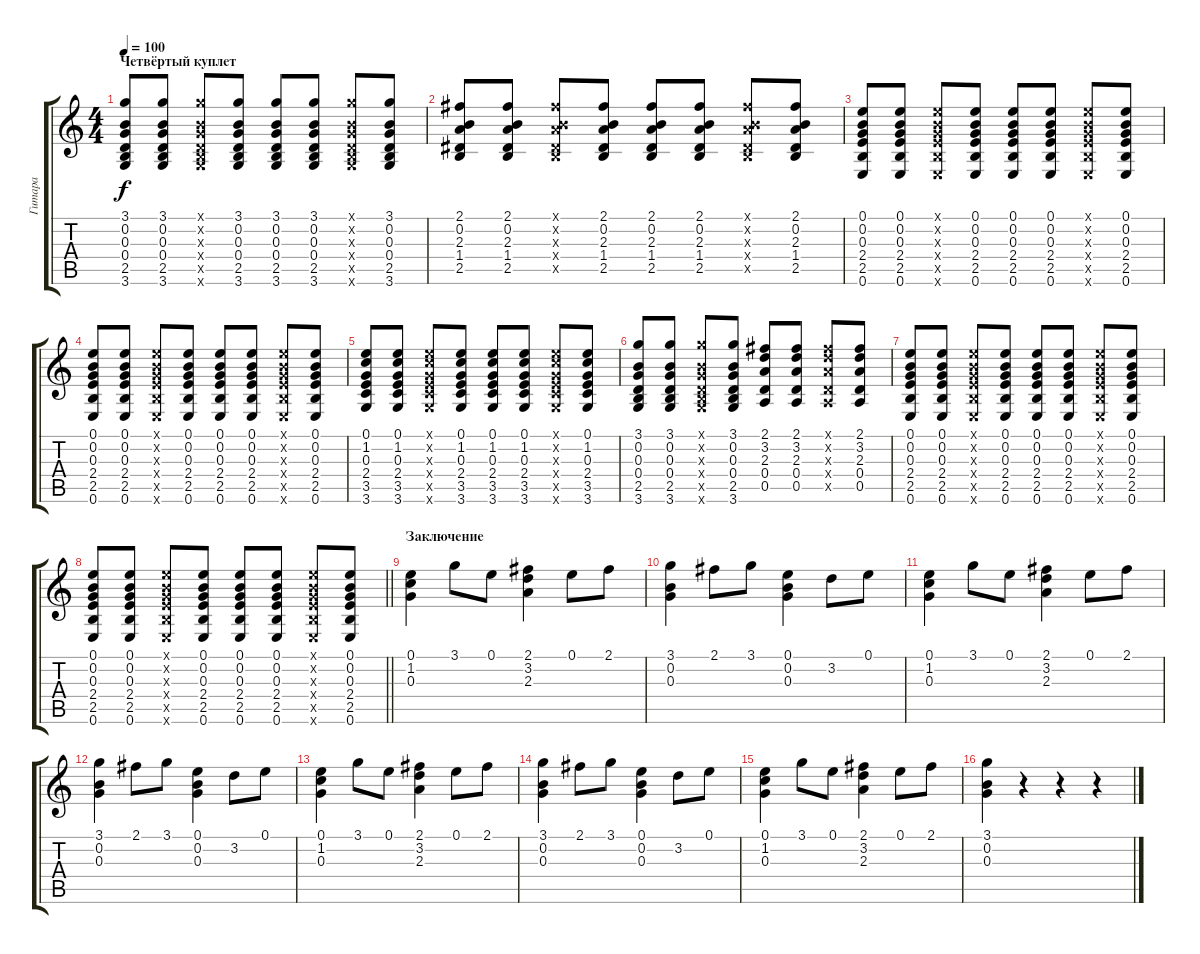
\track ("Гитара" "Гитара") {instrument acousticguitarsteel}
\staff {score tabs}
\tuning (E4 B3 G3 D3 A2 E2) {hide}
\ts (4 4)
\section ("" "Четвёртый куплет")
\tempo 100
\clef g2
\ks c
(3.1 0.2 0.3 0.4 2.5 3.6).8{dy f} (3.1 0.2 0.3 0.4 2.5 3.6).8 (3.1{x} 0.2{x} 0.3{x} 0.4{x} 2.5{x} 3.6{x}).8 (3.1 0.2 0.3 0.4 2.5 3.6).8 (3.1 0.2 0.3 0.4 2.5 3.6).8 (3.1 0.2 0.3 0.4 2.5 3.6).8 (3.1{x} 0.2{x} 0.3{x} 0.4{x} 2.5{x} 3.6{x}).8 (3.1 0.2 0.3 0.4 2.5 3.6).8 |
(2.1 0.2 2.3 1.4 2.5).8 (2.1 0.2 2.3 1.4 2.5).8 (2.1{x} 0.2{x} 2.3{x} 1.4{x} 2.5{x}).8 (2.1 0.2 2.3 1.4 2.5).8 (2.1 0.2 2.3 1.4 2.5).8 (2.1 0.2 2.3 1.4 2.5).8 (2.1{x} 0.2{x} 2.3{x} 1.4{x} 2.5{x}).8 (2.1 0.2 2.3 1.4 2.5).8 |
(0.1 0.2 0.3 2.4 2.5 0.6).8 (0.1 0.2 0.3 2.4 2.5 0.6).8 (0.1{x} 0.2{x} 0.3{x} 2.4{x} 2.5{x} 0.6{x}).8 (0.1 0.2 0.3 2.4 2.5 0.6).8 (0.1 0.2 0.3 2.4 2.5 0.6).8 (0.1 0.2 0.3 2.4 2.5 0.6).8 (0.1{x} 0.2{x} 0.3{x} 2.4{x} 2.5{x} 0.6{x}).8 (0.1 0.2 0.3 2.4 2.5 0.6).8 |
(0.1 0.2 0.3 2.4 2.5 0.6).8 (0.1 0.2 0.3 2.4 2.5 0.6).8 (0.1{x} 0.2{x} 0.3{x} 2.4{x} 2.5{x} 0.6{x}).8 (0.1 0.2 0.3 2.4 2.5 0.6).8 (0.1 0.2 0.3 2.4 2.5 0.6).8 (0.1 0.2 0.3 2.4 2.5 0.6).8 (0.1{x} 0.2{x} 0.3{x} 2.4{x} 2.5{x} 0.6{x}).8 (0.1 0.2 0.3 2.4 2.5 0.6).8 |
(0.1 1.2 0.3 2.4 3.5 3.6).8 (0.1 1.2 0.3 2.4 3.5 3.6).8 (0.1{x} 1.2{x} 0.3{x} 2.4{x} 3.5{x} 3.6{x}).8 (0.1 1.2 0.3 2.4 3.5 3.6).8 (0.1 1.2 0.3 2.4 3.5 3.6).8 (0.1 1.2 0.3 2.4 3.5 3.6).8 (0.1{x} 1.2{x} 0.3{x} 2.4{x} 3.5{x} 3.6{x}).8 (0.1 1.2 0.3 2.4 3.5 3.6).8 |
(3.1 0.2 0.3 0.4 2.5 3.6).8 (3.1 0.2 0.3 0.4 2.5 3.6).8 (3.1{x} 0.2{x} 0.3{x} 0.4{x} 2.5{x} 3.6{x}).8 (3.1 0.2 0.3 0.4 2.5 3.6).8 (2.1 3.2 2.3 0.4 0.5).8 (2.1 3.2 2.3 0.4 0.5).8 (2.1{x} 3.2{x} 2.3{x} 0.4{x} 0.5{x}).8 (2.1 3.2 2.3 0.4 0.5).8 |
(0.1 0.2 0.3 2.4 2.5 0.6).8 (0.1 0.2 0.3 2.4 2.5 0.6).8 (0.1{x} 0.2{x} 0.3{x} 2.4{x} 2.5{x} 0.6{x}).8 (0.1 0.2 0.3 2.4 2.5 0.6).8 (0.1 0.2 0.3 2.4 2.5 0.6).8 (0.1 0.2 0.3 2.4 2.5 0.6).8 (0.1{x} 0.2{x} 0.3{x} 2.4{x} 2.5{x} 0.6{x}).8 (0.1 0.2 0.3 2.4 2.5 0.6).8 |
\barLineRight lightlight
(0.1 0.2 0.3 2.4 2.5 0.6).8 (0.1 0.2 0.3 2.4 2.5 0.6).8 (0.1{x} 0.2{x} 0.3{x} 2.4{x} 2.5{x} 0.6{x}).8 (0.1 0.2 0.3 2.4 2.5 0.6).8 (0.1 0.2 0.3 2.4 2.5 0.6).8 (0.1 0.2 0.3 2.4 2.5 0.6).8 (0.1{x} 0.2{x} 0.3{x} 2.4{x} 2.5{x} 0.6{x}).8 (0.1 0.2 0.3 2.4 2.5 0.6).8 |
\section ("" "Заключение")
(0.1 1.2 0.3).4 3.1.8 0.1.8 (2.1 3.2 2.3).4 0.1.8 2.1.8 |
(3.1 0.2 0.3).4 2.1.8 3.1.8 (0.1 0.2 0.3).4 3.2.8 0.1.8 |
(0.1 1.2 0.3).4 3.1.8 0.1.8 (2.1 3.2 2.3).4 0.1.8 2.1.8 |
(3.1 0.2 0.3).4 2.1.8 3.1.8 (0.1 0.2 0.3).4 3.2.8 0.1.8 |
(0.1 1.2 0.3).4 3.1.8 0.1.8 (2.1 3.2 2.3).4 0.1.8 2.1.8 |
(3.1 0.2 0.3).4 2.1.8 3.1.8 (0.1 0.2 0.3).4 3.2.8 0.1.8 |
(0.1 1.2 0.3).4 3.1.8 0.1.8 (2.1 3.2 2.3).4 0.1.8 2.1.8 |
(3.1 0.2 0.3).4 r.4 r.4 r.4
